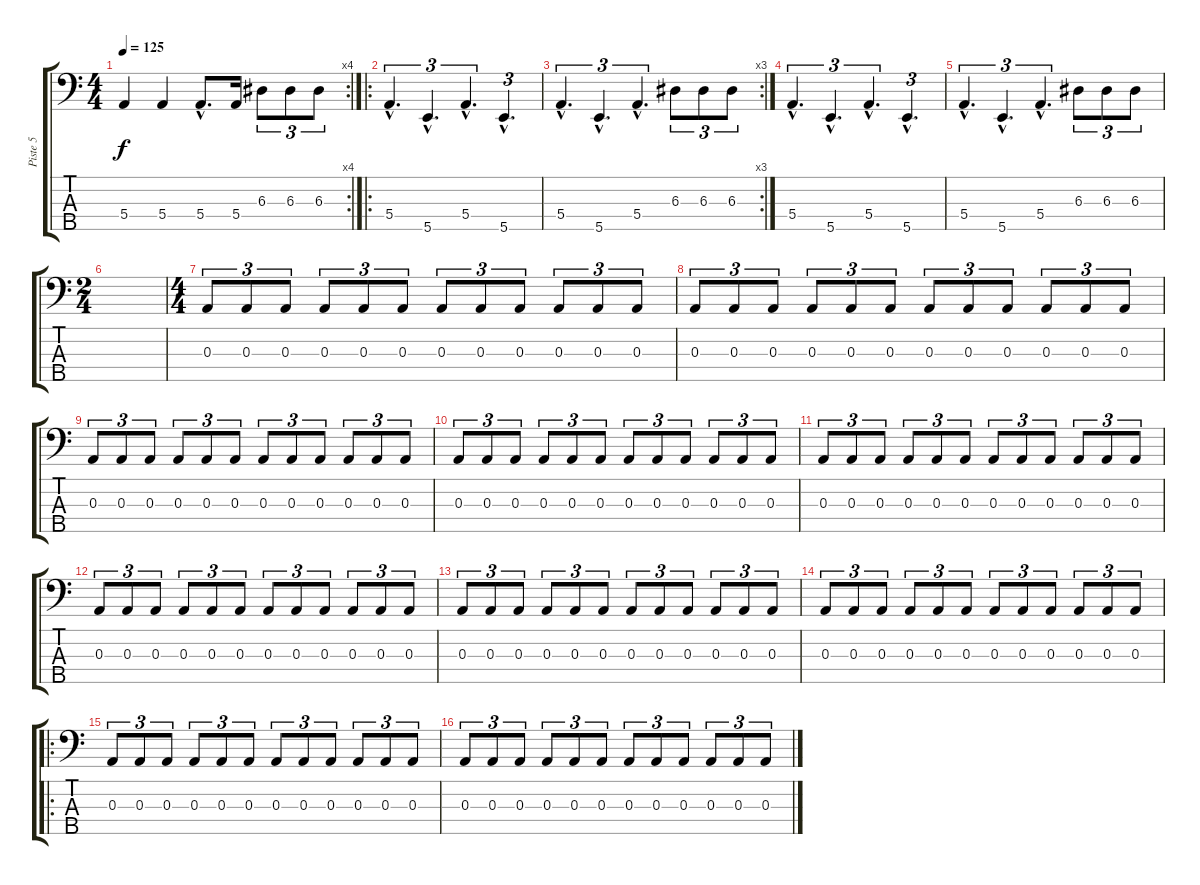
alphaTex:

\track ("Piste 5" "Piste 5") {instrument electricbassfinger}
\staff {score tabs}
\tuning (G2 D2 A1 E1 B0) {hide}
\rc 4
\ts (4 4)
\tempo 125
\clef f4
\ks c
5.4.4{dy f} 5.4.4 5.4{hac}.8{d} 5.4.16 6.3.8{tu (3 2)} 6.3.8{tu (3 2)} 6.3.8{tu (3 2)} |
\ro
5.4{hac}.4{d tu (3 2)} 5.5{hac}.4{d tu (3 2)} 5.4{hac}.4{d tu (3 2)} 5.5{hac}.4{d tu (3 2)} |
\rc 3
5.4{hac}.4{d tu (3 2)} 5.5{hac}.4{d tu (3 2)} 5.4{hac}.4{d tu (3 2)} 6.3.8{tu (3 2)} 6.3.8{tu (3 2)} 6.3.8{tu (3 2)} |
5.4{hac}.4{d tu (3 2)} 5.5{hac}.4{d tu (3 2)} 5.4{hac}.4{d tu (3 2)} 5.5{hac}.4{d tu (3 2)} |
5.4{hac}.4{d tu (3 2)} 5.5{hac}.4{d tu (3 2)} 5.4{hac}.4{d tu (3 2)} 6.3.8{tu (3 2)} 6.3.8{tu (3 2)} 6.3.8{tu (3 2)} |
\ts (2 4)
|
\ts (4 4)
0.3.8{tu (3 2)} 0.3.8{tu (3 2)} 0.3.8{tu (3 2)} 0.3.8{tu (3 2)} 0.3.8{tu (3 2)} 0.3.8{tu (3 2)} 0.3.8{tu (3 2)} 0.3.8{tu (3 2)} 0.3.8{tu (3 2)} 0.3.8{tu (3 2)} 0.3.8{tu (3 2)} 0.3.8{tu (3 2)} |
0.3.8{tu (3 2)} 0.3.8{tu (3 2)} 0.3.8{tu (3 2)} 0.3.8{tu (3 2)} 0.3.8{tu (3 2)} 0.3.8{tu (3 2)} 0.3.8{tu (3 2)} 0.3.8{tu (3 2)} 0.3.8{tu (3 2)} 0.3.8{tu (3 2)} 0.3.8{tu (3 2)} 0.3.8{tu (3 2)} |
0.3.8{tu (3 2)} 0.3.8{tu (3 2)} 0.3.8{tu (3 2)} 0.3.8{tu (3 2)} 0.3.8{tu (3 2)} 0.3.8{tu (3 2)} 0.3.8{tu (3 2)} 0.3.8{tu (3 2)} 0.3.8{tu (3 2)} 0.3.8{tu (3 2)} 0.3.8{tu (3 2)} 0.3.8{tu (3 2)} |
0.3.8{tu (3 2)} 0.3.8{tu (3 2)} 0.3.8{tu (3 2)} 0.3.8{tu (3 2)} 0.3.8{tu (3 2)} 0.3.8{tu (3 2)} 0.3.8{tu (3 2)} 0.3.8{tu (3 2)} 0.3.8{tu (3 2)} 0.3.8{tu (3 2)} 0.3.8{tu (3 2)} 0.3.8{tu (3 2)} |
0.3.8{tu (3 2)} 0.3.8{tu (3 2)} 0.3.8{tu (3 2)} 0.3.8{tu (3 2)} 0.3.8{tu (3 2)} 0.3.8{tu (3 2)} 0.3.8{tu (3 2)} 0.3.8{tu (3 2)} 0.3.8{tu (3 2)} 0.3.8{tu (3 2)} 0.3.8{tu (3 2)} 0.3.8{tu (3 2)} |
0.3.8{tu (3 2)} 0.3.8{tu (3 2)} 0.3.8{tu (3 2)} 0.3.8{tu (3 2)} 0.3.8{tu (3 2)} 0.3.8{tu (3 2)} 0.3.8{tu (3 2)} 0.3.8{tu (3 2)} 0.3.8{tu (3 2)} 0.3.8{tu (3 2)} 0.3.8{tu (3 2)} 0.3.8{tu (3 2)} |
0.3.8{tu (3 2)} 0.3.8{tu (3 2)} 0.3.8{tu (3 2)} 0.3.8{tu (3 2)} 0.3.8{tu (3 2)} 0.3.8{tu (3 2)} 0.3.8{tu (3 2)} 0.3.8{tu (3 2)} 0.3.8{tu (3 2)} 0.3.8{tu (3 2)} 0.3.8{tu (3 2)} 0.3.8{tu (3 2)} |
0.3.8{tu (3 2)} 0.3.8{tu (3 2)} 0.3.8{tu (3 2)} 0.3.8{tu (3 2)} 0.3.8{tu (3 2)} 0.3.8{tu (3 2)} 0.3.8{tu (3 2)} 0.3.8{tu (3 2)} 0.3.8{tu (3 2)} 0.3.8{tu (3 2)} 0.3.8{tu (3 2)} 0.3.8{tu (3 2)} |
\ro
0.3.8{tu (3 2)} 0.3.8{tu (3 2)} 0.3.8{tu (3 2)} 0.3.8{tu (3 2)} 0.3.8{tu (3 2)} 0.3.8{tu (3 2)} 0.3.8{tu (3 2)} 0.3.8{tu (3 2)} 0.3.8{tu (3 2)} 0.3.8{tu (3 2)} 0.3.8{tu (3 2)} 0.3.8{tu (3 2)} |
0.3.8{tu (3 2)} 0.3.8{tu (3 2)} 0.3.8{tu (3 2)} 0.3.8{tu (3 2)} 0.3.8{tu (3 2)} 0.3.8{tu (3 2)} 0.3.8{tu (3 2)} 0.3.8{tu (3 2)} 0.3.8{tu (3 2)} 0.3.8{tu (3 2)} 0.3.8{tu (3 2)} 0.3.8{tu (3 2)}
